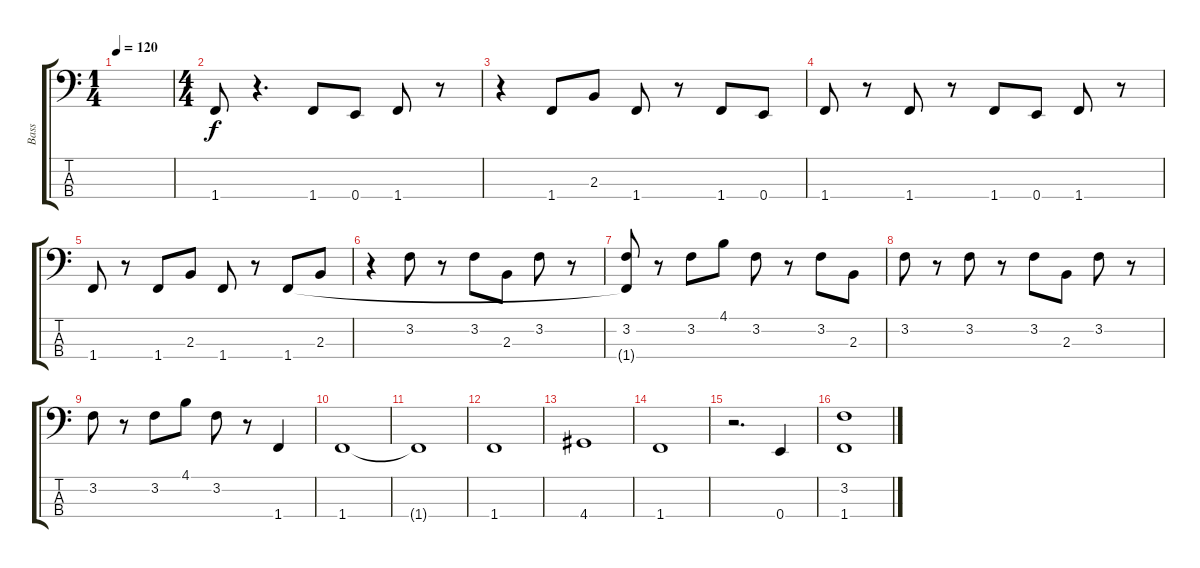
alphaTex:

\track ("Bass" "Bass") {instrument electricbassfinger}
\staff {score tabs}
\tuning (G2 D2 A1 E1) {hide}
\ts (1 4)
\tempo 120
\clef f4
\ks c
|
\ts (4 4)
1.4.8 r.4{d} 1.4.8 0.4.8 1.4.8 r.8 |
r.4 1.4.8 2.3.8 1.4.8 r.8 1.4.8 0.4.8 |
1.4.8 r.8 1.4.8 r.8 1.4.8 0.4.8 1.4.8 r.8 |
1.4.8 r.8 1.4.8 2.3.8 1.4.8 r.8 1.4.8 2.3.8 |
r.4 3.2.8 r.8 3.2.8 2.3.8 3.2.8 r.8 |
(3.2 1.4{t}).8 r.8 3.2.8 4.1.8 3.2.8 r.8 3.2.8 2.3.8 |
3.2.8 r.8 3.2.8 r.8 3.2.8 2.3.8 3.2.8 r.8 |
3.2.8 r.8 3.2.8 4.1.8 3.2.8 r.8 1.4.4 |
1.4.1 |
1.4{t}.1 |
1.4.1 |
4.4.1 |
1.4.1 |
r.2{d} 0.4.4 |
(3.2 1.4).1
